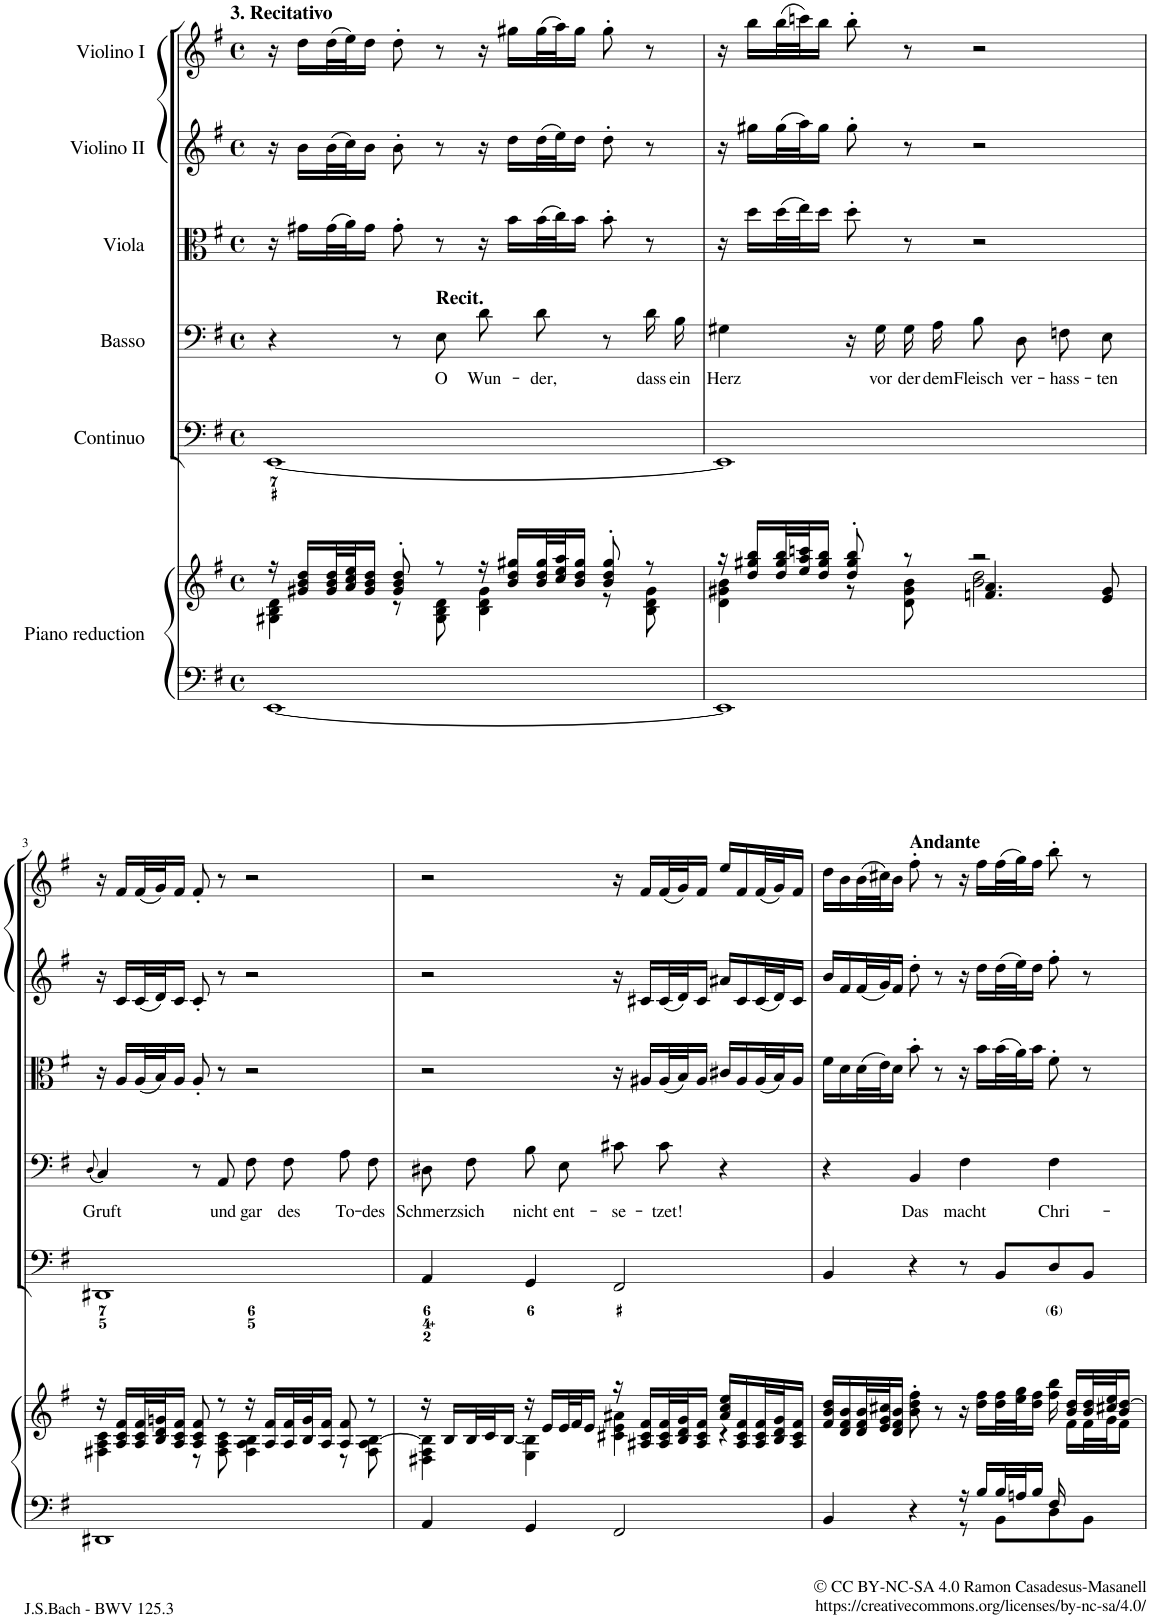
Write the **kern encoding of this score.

**kern	**kern	**kern	**kern	**text	**kern	**kern	**kern
*part6	*part6	*part5	*part4	*part4	*part3	*part2	*part1
*staff7	*staff6	*staff5	*staff4	*staff4	*staff3	*staff2	*staff1
*I"Piano reduction	*	*I"Continuo	*I"Basso	*	*I"Viola	*I"Violino II	*I"Violino I
*I'Pno	*	*	*	*	*I'Vla	*I'Vln	*I'Vln
*clefF4	*clefG2	*clefF4	*clefF4	*	*clefC3	*clefG2	*clefG2
*k[f#]	*k[f#]	*k[f#]	*k[f#]	*	*k[f#]	*k[f#]	*k[f#]
*M4/4	*M4/4	*M4/4	*M4/4	*	*M4/4	*M4/4	*M4/4
*met(c)	*met(c)	*met(c)	*met(c)	*	*met(c)	*met(c)	*met(c)
=1	=1	=1	=1	=1	=1	=1	=1
*	*^	*	*	*	*	*	*
!	!	!	!	!	!	!	!	!LO:TX:a:B:t=3. Recitativo
[<1EE	16r	4G#X\ 4B\ 4d\	[1EE	4r	.	16r	16r	16r
.	16g#X/ 16b/ 16dd/LL	.	.	.	.	16g#X\LL	16b\LL	16dd\LL
.	32g#/ 32b/ 32dd/L	.	.	.	.	(32g#\L	(32b\L	(32dd\L
.	32a/ 32cc/ 32ee/J	.	.	.	.	32a\J)	32cc\J)	32ee\J)
.	16g#/ 16b/ 16dd/JJ	.	.	.	.	16g#\JJ	16b\JJ	16dd\JJ
.	8g#/' 8b/' 8dd/'	8r	.	8r	.	8g#'\	8b'\	8dd'\
!	!	!	!	!LO:TX:a:B:t=Recit.	!	!	!	!
!	!	!	!	!	!LO:LY:b	!	!	!
.	8r	8G#\ 8B\ 8d\	.	8E\	O	8r	8r	8r
!	!	!	!	!	!LO:LY:b	!	!	!
.	16r	4B\ 4d\ 4g#\	.	8d\L	Wun-	16r	16r	16r
.	16b/ 16dd/ 16gg#X/LL	.	.	.	.	16b\LL	16dd\LL	16gg#X\LL
!	!	!	!	!	!LO:LY:b	!	!	!
.	32b/ 32dd/ 32gg#/L	.	.	8d\J	-der,	(32b\L	(32dd\L	(32gg#\L
.	32cc/ 32ee/ 32aa/J	.	.	.	.	32cc\J)	32ee\J)	32aa\J)
.	16b/ 16dd/ 16gg#/JJ	.	.	.	.	16b\JJ	16dd\JJ	16gg#\JJ
.	8b/' 8dd/' 8gg#/'	8r	.	8r	.	8b'\	8dd'\	8gg#'\
!	!	!	!	!	!LO:LY:b	!	!	!
.	8r	8B\ 8d\ 8g#\	.	16d\LL	dass	8r	8r	8r
!	!	!	!	!	!LO:LY:b	!	!	!
.	.	.	.	16B\JJ	ein	.	.	.
=2	=2	=2	=2	=2	=2	=2	=2	=2
*	*	*^	*	*	*	*	*	*
!	!	!	!	!	!	!LO:LY:b	!	!	!
1EE]	16r	4d\ 4g#X\ 4b\	2ryy	1EE]	4G#X\	Herz	16r	16r	16r
.	16dd/ 16gg#X/ 16bb/LL	.	.	.	.	.	16dd\LL	16gg#X\LL	16bb\LL
.	32dd/ 32gg#/ 32bb/L	.	.	.	.	.	(32dd\L	(32gg#\L	(32bb\L
.	32ee/ 32aa/ 32cccn/J	.	.	.	.	.	32ee\J)	32aa\J)	32cccn\J)
.	16dd/ 16gg#/ 16bb/JJ	.	.	.	.	.	16dd\JJ	16gg#\JJ	16bb\JJ
.	8dd/' 8gg#/' 8bb/'	8r	.	.	16r	.	8dd'\	8gg#'\	8bb'\
!	!	!	!	!	!	!LO:LY:b	!	!	!
.	.	.	.	.	16G#\LL	vor	.	.	.
!	!	!	!	!	!	!LO:LY:b	!	!	!
.	8r	8d\ 8g#\ 8b\	.	.	16G#\	der	8r	8r	8r
!	!	!	!	!	!	!LO:LY:b	!	!	!
.	.	.	.	.	16A\JJ	dem	.	.	.
!	!	!	!	!	!	!LO:LY:b	!	!	!
.	2r	2b\ 2dd\	4.fn/ 4.a/	.	8B\L	Fleisch	2r	2r	2r
!	!	!	!	!	!	!LO:LY:b	!	!	!
.	.	.	.	.	8D\J	ver-	.	.	.
!	!	!	!	!	!	!LO:LY:b	!	!	!
.	.	.	.	.	8Fn\L	-hass-	.	.	.
!	!	!	!	!	!	!LO:LY:b	!	!	!
.	.	.	8e/ 8g#/	.	8E\J	-ten	.	.	.
*	*v	*v	*v	*	*	*	*	*	*
!!LO:LB:g=z
=3	=3	=3	=3	=3	=3	=3	=3
.	.	.	(8qD/	.	.	.	.
*	*^	*	*	*	*	*	*
!	!	!	!	!	!LO:LY:b	!	!	!
1DD#X	16r	4F#X\ 4A\ 4c\	1DD#X	4C/)	Gruft	16r	16r	16r
.	16A/ 16c/ 16f#/LL	.	.	.	.	16A/LL	16c/LL	16f#/LL
.	32A/ 32c/ 32f#/L	.	.	.	.	(32A/L	(32c/L	(32f#/L
.	32B/ 32d/ 32gn/J	.	.	.	.	32B/J)	32d/J)	32g/J)
.	16A/ 16c/ 16f#/JJ	.	.	.	.	16A/JJ	16c/JJ	16f#/JJ
.	8A/ 8c/ 8f#/	8r	.	8r	.	8A'/	8c'/	8f#'/
!	!	!	!	!	!LO:LY:b	!	!	!
.	8r	8F#\ 8A\ 8c\	.	8AA/	und	8r	8r	8r
!	!	!	!	!	!LO:LY:b	!	!	!
.	16r	4F#\ 4A\ 4B\	.	8F#\L	gar	2r	2r	2r
.	16A/ 16f#/LL	.	.	.	.	.	.	.
!	!	!	!	!	!LO:LY:b	!	!	!
.	32A/ 32f#/L	.	.	8F#\J	des	.	.	.
.	32B/ 32g/J	.	.	.	.	.	.	.
.	16A/ 16f#/JJ	.	.	.	.	.	.	.
!	!	!	!	!	!LO:LY:b	!	!	!
.	8A/ 8f#/	8r	.	8A\L	To-	.	.	.
!	!	!	!	!	!LO:LY:b	!	!	!
.	8r	8F#\ 8A\ [>8B\	.	8F#\J	-des	.	.	.
=4	=4	=4	=4	=4	=4	=4	=4	=4
!	!	!	!	!	!LO:LY:b	!	!	!
4AA/	16r	4D#X\ 4F#\ 4B\]	4AA/	8D#X\L	Schmerz	2r	2r	2r
.	16B/LL	.	.	.	.	.	.	.
!	!	!	!	!	!LO:LY:b	!	!	!
.	32B/L	.	.	8F#\J	sich	.	.	.
.	32c/J	.	.	.	.	.	.	.
.	[<16B/JJ	.	.	.	.	.	.	.
!	!	!	!	!	!LO:LY:b	!	!	!
4GG/	16r	4E\ 4B\]	4GG/	8B\L	nicht	.	.	.
.	16e/LL	.	.	.	.	.	.	.
!	!	!	!	!	!LO:LY:b	!	!	!
.	32e/L	.	.	8E\J	ent-	.	.	.
.	32f#/J	.	.	.	.	.	.	.
.	16e/JJ	.	.	.	.	.	.	.
!	!	!	!	!	!LO:LY:b	!	!	!
2FF#/	16r	4c#X\ 4e\ 4a#X\	2FF#/	8c#X\L	-se-	16r	16r	16r
.	16A#X/ 16c#/ 16f#/LL	.	.	.	.	16A#X/LL	16c#X/LL	16f#/LL
!	!	!	!	!	!LO:LY:b	!	!	!
.	32A#/ 32c#/ 32f#/L	.	.	8c#\J	-tzet!	(32A#/L	(32c#/L	(32f#/L
.	32B/ 32d/ 32g/J	.	.	.	.	32B/J)	32d/J)	32g/J)
.	16A#/ 16c#/ 16f#/JJ	.	.	.	.	16A#/JJ	16c#/JJ	16f#/JJ
.	16a#/ 16cc/ 16ee/LL	4r	.	4r	.	16c#X/LL	16a#X/LL	16ee/LL
.	16A#/ 16c#/ 16f#/	.	.	.	.	16A#/	16c#/	16f#/
.	32A#/ 32c#/ 32f#/L	.	.	.	.	(32A#/L	(32c#/L	(32f#/L
.	32B/ 32d/ 32g/J	.	.	.	.	32B/J)	32d/J)	32g/J)
.	16A#/ 16c#/ 16f#/JJ	.	.	.	.	16A#/JJ	16c#/JJ	16f#/JJ
=5	=5	=5	=5	=5	=5	=5	=5	=5
*^	*	*	*	*	*	*	*	*
4BB/	4ryy	16f#/ 16b/ 16dd/LL	16ryy	4BB/	4r	.	16f#\LL	16b/LL	16dd\LL
*	*	*v	*v	*	*	*	*	*	*
.	.	16d/ 16f#/ 16b/	.	.	.	16d\	16f#/	16b\
.	.	32d/ 32f#/ 32b/L	.	.	.	(32d\L	(32f#/L	(32b\L
.	.	32e/ 32g/ 32cc#X/J	.	.	.	32e\J)	32g/J)	32cc#X\J)
.	.	16d/ 16f#/ 16b/JJ	.	.	.	16d\JJ	16f#/JJ	16b\JJ
!	!	!	!	!	!	!	!	!LO:TX:a:B:t=Andante
!	!	!	!	!	!LO:LY:b	!	!	!
4r	4ryy	8b\' 8dd\' 8ff#\'	4r	4BB/	Das	8b'\	8dd'\	8ff#'\
.	.	8r	.	.	.	8r	8r	8r
!	!	!	!	!	!LO:LY:b	!	!	!
16r	8r	16r	8r	4F#\	macht	16r	16r	16r
16B/LL	.	16dd\ 16ff#\LL	.	.	.	16b\LL	16dd\LL	16ff#\LL
32B/L	8BB\L	32dd\ 32ff#\L	8BB/L	.	.	(32b\L	(32dd\L	(32ff#\L
32An/J	.	32ee\ 32gg\J	.	.	.	32a\J)	32ee\J)	32gg\J)
16B/JJ	.	16dd\ 16ff#\JJ	.	.	.	16b\JJ	16dd\JJ	16ff#\JJ
!	!	!	!	!	!LO:LY:b	!	!	!
16F#/	8D\	16ff#\ 16bb\	8D/	4F#\	Chri-	8f#'\	8ff#'\	8bb'\
*	*	*^	*	*	*	*	*	*
8.ryy	.	16b/ 16dd/LL	16f#\LL	.	.	.	.	.	.
.	8BB\J	32b/ 32dd/L	32f#\L	8BB/J	.	.	8r	8r	8r
.	.	32cc#X/ 32ee/J	32g\J	.	.	.	.	.	.
.	.	16b/ [16dd/JJ	16f#\JJ	.	.	.	.	.	.
*v	*v	*	*	*	*	*	*	*	*
*	*v	*v	*	*	*	*	*	*
=	=	=	=	=	=	=	=
*-	*-	*-	*-	*-	*-	*-	*-
